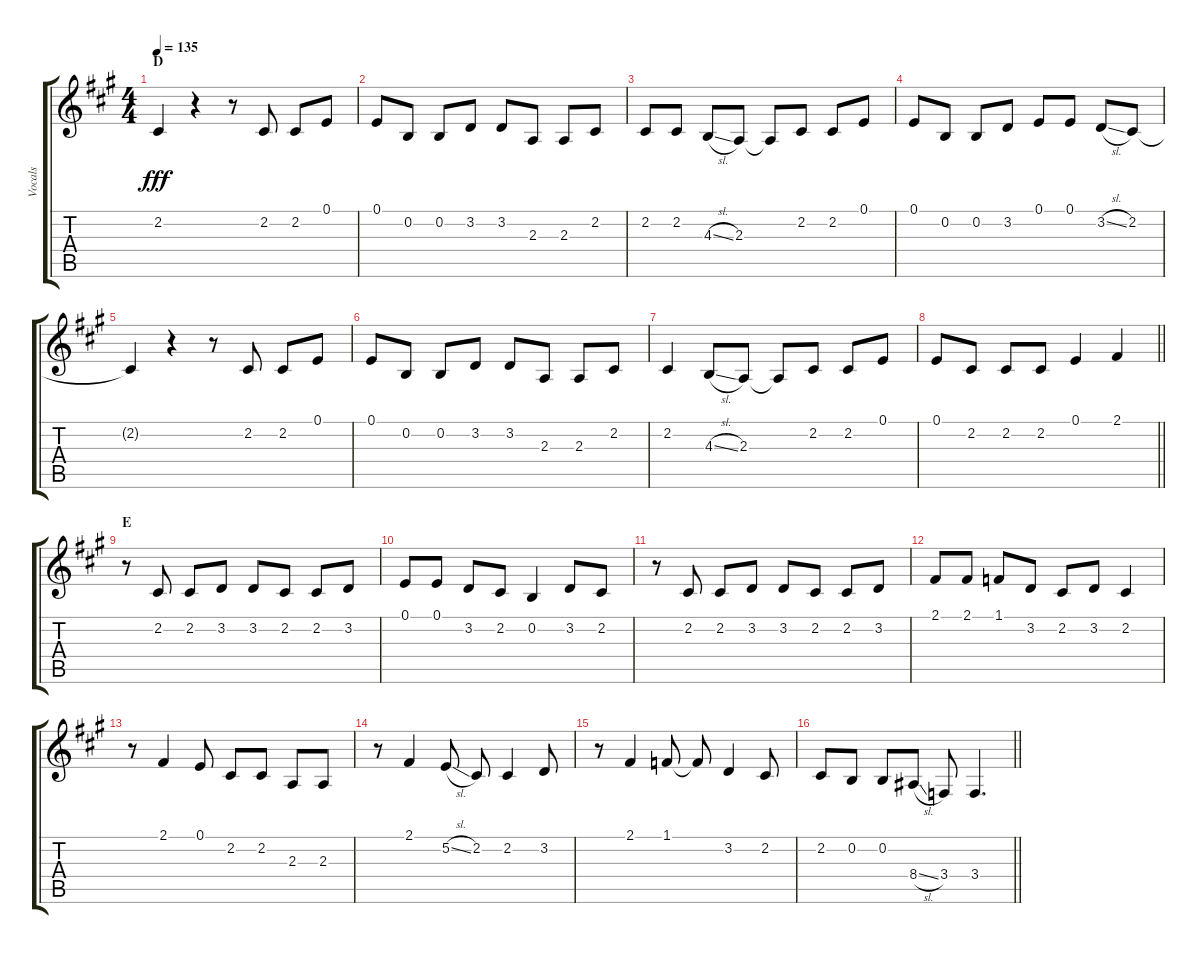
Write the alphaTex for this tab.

\track ("Vocals" "Vocals") {instrument voiceoohs}
\staff {score tabs}
\tuning (E4 B3 G3 D3 A2 E2) {hide}
\ts (4 4)
\section ("" "D")
\tempo 135
\clef g2
\ks a
2.2{t}.4{dy fff} r.4 r.8 2.2.8 2.2.8 0.1.8 |
0.1.8 0.2.8 0.2.8 3.2.8 3.2.8 2.3.8 2.3.8 2.2.8 |
2.2.8 2.2.8 4.3{sl}.8 2.3.8 2.3{t}.8 2.2.8 2.2.8 0.1.8 |
0.1.8 0.2.8 0.2.8 3.2.8 0.1.8 0.1.8 3.2{sl}.8 2.2.8 |
2.2{t}.4 r.4 r.8 2.2.8 2.2.8 0.1.8 |
0.1.8 0.2.8 0.2.8 3.2.8 3.2.8 2.3.8 2.3.8 2.2.8 |
2.2.4 4.3{sl}.8 2.3.8 2.3{t}.8 2.2.8 2.2.8 0.1.8 |
\barLineRight lightlight
0.1.8 2.2.8 2.2.8 2.2.8 0.1.4 2.1.4 |
\section ("" "E")
r.8 2.2.8 2.2.8 3.2.8 3.2.8 2.2.8 2.2.8 3.2.8 |
0.1.8 0.1.8 3.2.8 2.2.8 0.2.4 3.2.8 2.2.8 |
r.8 2.2.8 2.2.8 3.2.8 3.2.8 2.2.8 2.2.8 3.2.8 |
2.1.8 2.1.8 1.1.8 3.2.8 2.2.8 3.2.8 2.2.4 |
r.8 2.1.4 0.1.8 2.2.8 2.2.8 2.3.8 2.3.8 |
r.8 2.1.4 5.2{sl}.8 2.2.8 2.2.4 3.2.8 |
r.8 2.1.4 1.1.8 1.1{t}.8 3.2.4 2.2.8 |
\barLineRight lightlight
2.2.8 0.2.8 0.2.8 8.4{sl}.8 3.4.8 3.4.4{d}
